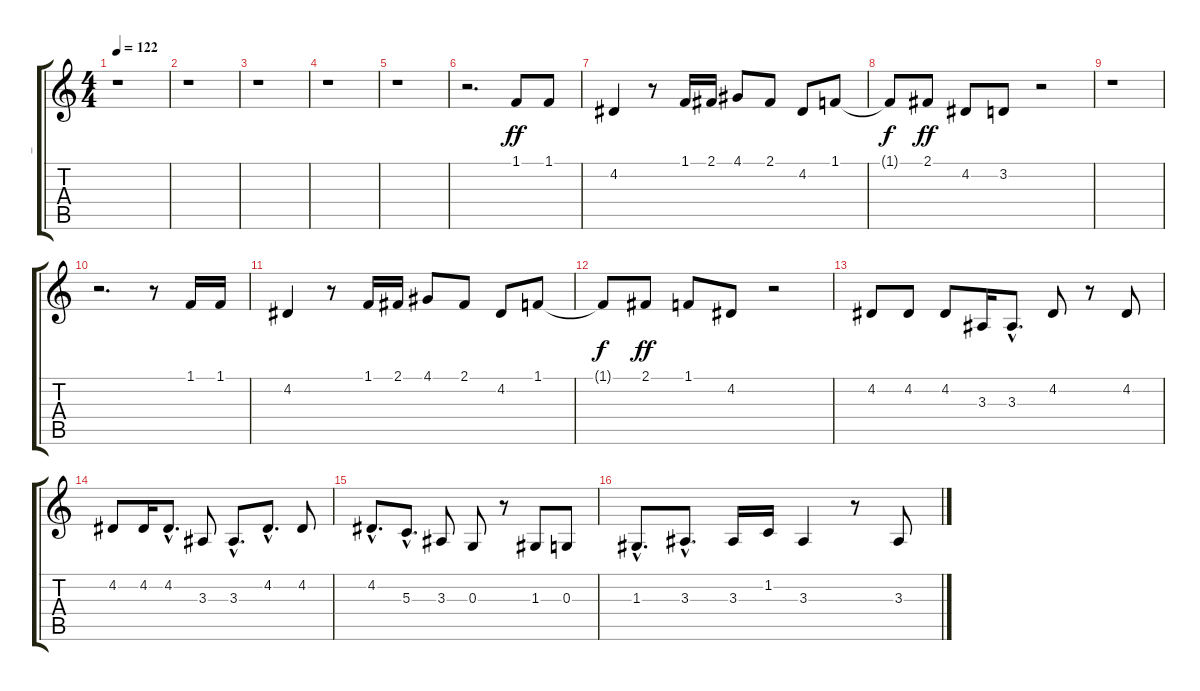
\track ("_" "_") {instrument voiceoohs}
\staff {score tabs}
\tuning (E4 B3 G3 D3 A2 E2) {hide}
\ts (4 4)
\tempo 122
\clef g2
\ks c
r.1{dy ff} |
r.1 |
r.1 |
r.1 |
r.1 |
r.2{d} 1.1.8 1.1.8 |
4.2.4 r.8 1.1.16 2.1.16 4.1.8 2.1.8 4.2.8 1.1.8 |
1.1{t}.8{dy f} 2.1.8{dy ff} 4.2.8 3.2.8 r.2 |
r.1 |
r.2{d} r.8 1.1.16 1.1.16 |
4.2.4 r.8 1.1.16 2.1.16 4.1.8 2.1.8 4.2.8 1.1.8 |
1.1{t}.8{dy f} 2.1.8{dy ff} 1.1.8 4.2.8 r.2 |
4.2.8 4.2.8 4.2.8 3.3.16 3.3{hac}.8{d} 4.2.8 r.8 4.2.8 |
4.2.8 4.2.16 4.2{hac}.8{d} 3.3.8 3.3{hac}.8{d} 4.2{hac}.8{d} 4.2.8 |
4.2{hac}.8{d} 5.3{hac}.8{d} 3.3.8 0.3.8 r.8 1.3.8 0.3.8 |
1.3{hac}.8{d} 3.3{hac}.8{d} 3.3.16 1.2.16 3.3.4 r.8 3.3.8
